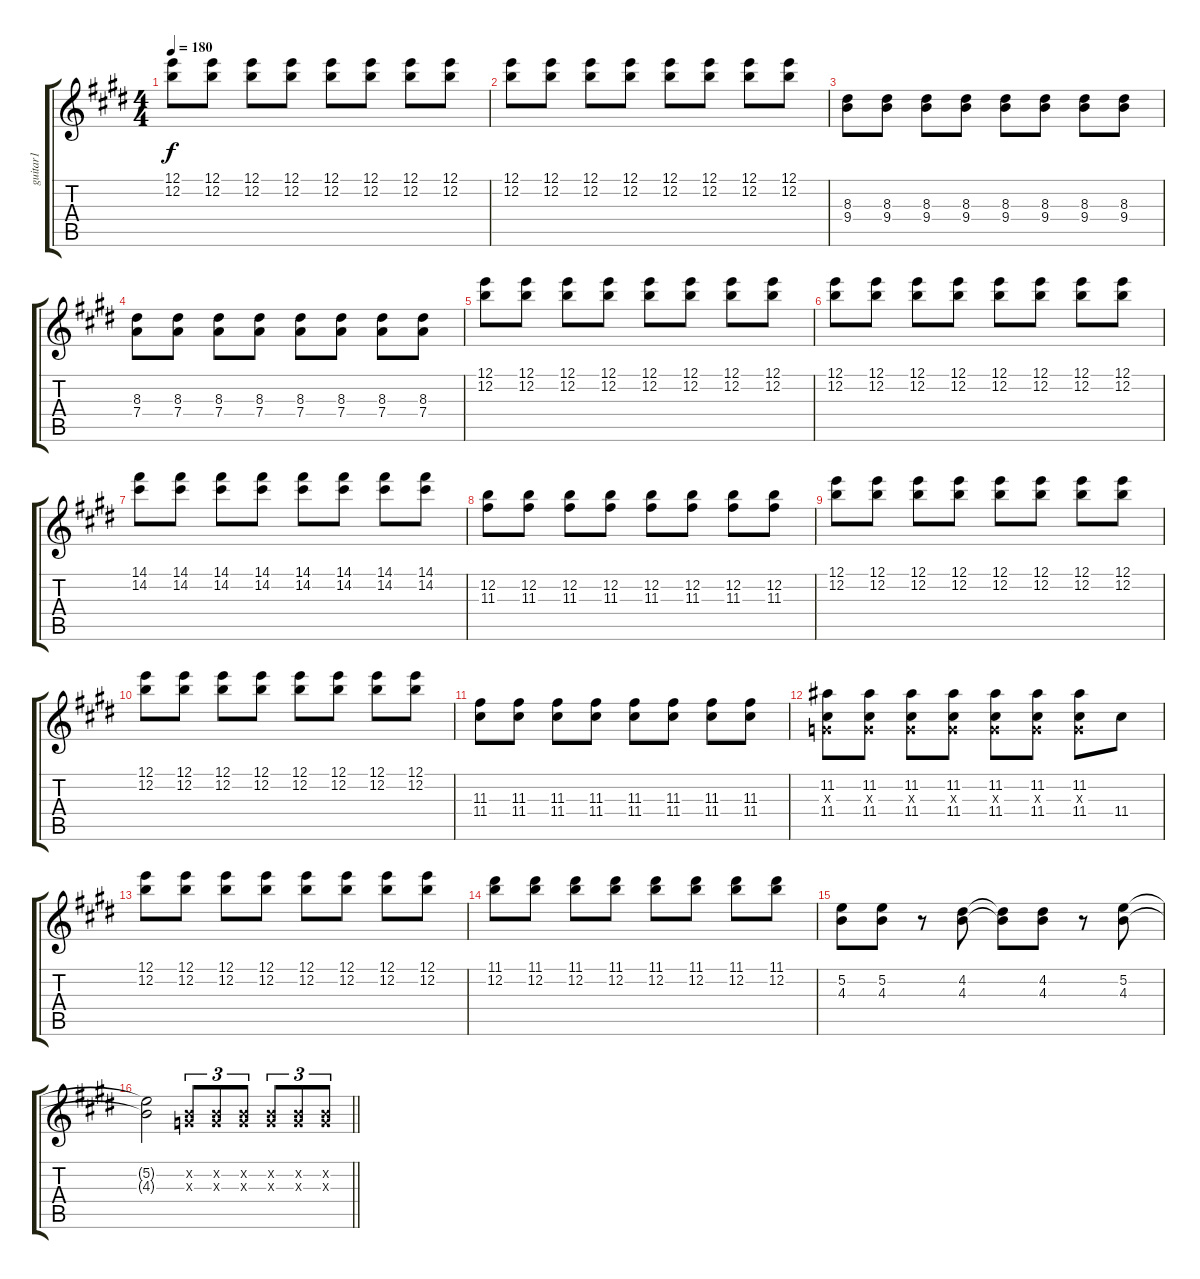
\track ("guitar1" "guitar1") {instrument distortionguitar}
\staff {score tabs}
\tuning (E4 B3 G3 D3 A2 E2) {hide}
\ts (4 4)
\tempo 180
\clef g2
\ks e
(12.1 12.2).8{dy f} (12.1 12.2).8 (12.1 12.2).8 (12.1 12.2).8 (12.1 12.2).8 (12.1 12.2).8 (12.1 12.2).8 (12.1 12.2).8 |
(12.1 12.2).8 (12.1 12.2).8 (12.1 12.2).8 (12.1 12.2).8 (12.1 12.2).8 (12.1 12.2).8 (12.1 12.2).8 (12.1 12.2).8 |
(8.3 9.4).8 (8.3 9.4).8 (8.3 9.4).8 (8.3 9.4).8 (8.3 9.4).8 (8.3 9.4).8 (8.3 9.4).8 (8.3 9.4).8 |
(8.3 7.4).8 (8.3 7.4).8 (8.3 7.4).8 (8.3 7.4).8 (8.3 7.4).8 (8.3 7.4).8 (8.3 7.4).8 (8.3 7.4).8 |
(12.1 12.2).8 (12.1 12.2).8 (12.1 12.2).8 (12.1 12.2).8 (12.1 12.2).8 (12.1 12.2).8 (12.1 12.2).8 (12.1 12.2).8 |
(12.1 12.2).8 (12.1 12.2).8 (12.1 12.2).8 (12.1 12.2).8 (12.1 12.2).8 (12.1 12.2).8 (12.1 12.2).8 (12.1 12.2).8 |
(14.1 14.2).8 (14.1 14.2).8 (14.1 14.2).8 (14.1 14.2).8 (14.1 14.2).8 (14.1 14.2).8 (14.1 14.2).8 (14.1 14.2).8 |
(12.2 11.3).8 (12.2 11.3).8 (12.2 11.3).8 (12.2 11.3).8 (12.2 11.3).8 (12.2 11.3).8 (12.2 11.3).8 (12.2 11.3).8 |
(12.1 12.2).8 (12.1 12.2).8 (12.1 12.2).8 (12.1 12.2).8 (12.1 12.2).8 (12.1 12.2).8 (12.1 12.2).8 (12.1 12.2).8 |
(12.1 12.2).8 (12.1 12.2).8 (12.1 12.2).8 (12.1 12.2).8 (12.1 12.2).8 (12.1 12.2).8 (12.1 12.2).8 (12.1 12.2).8 |
(11.3 11.4).8 (11.3 11.4).8 (11.3 11.4).8 (11.3 11.4).8 (11.3 11.4).8 (11.3 11.4).8 (11.3 11.4).8 (11.3 11.4).8 |
(11.2 0.3{x} 11.4).8 (11.2 0.3{x} 11.4).8 (11.2 0.3{x} 11.4).8 (11.2 0.3{x} 11.4).8 (11.2 0.3{x} 11.4).8 (11.2 0.3{x} 11.4).8 (11.2 0.3{x} 11.4).8 11.4.8 |
(12.1 12.2).8 (12.1 12.2).8 (12.1 12.2).8 (12.1 12.2).8 (12.1 12.2).8 (12.1 12.2).8 (12.1 12.2).8 (12.1 12.2).8 |
(11.1 12.2).8 (11.1 12.2).8 (11.1 12.2).8 (11.1 12.2).8 (11.1 12.2).8 (11.1 12.2).8 (11.1 12.2).8 (11.1 12.2).8 |
(5.2 4.3).8 (5.2 4.3).8 r.8 (4.2 4.3).8 (4.2{t} 4.3{t}).8 (4.2 4.3).8 r.8 (5.2 4.3).8 |
\barLineRight lightlight
(5.2{t} 4.3{t}).2 (0.2{x} 0.3{x}).8{tu (3 2)} (0.2{x} 0.3{x}).8{tu (3 2)} (0.2{x} 0.3{x}).8{tu (3 2)} (0.2{x} 0.3{x}).8{tu (3 2)} (0.2{x} 0.3{x}).8{tu (3 2)} (0.2{x} 0.3{x}).8{tu (3 2)}
